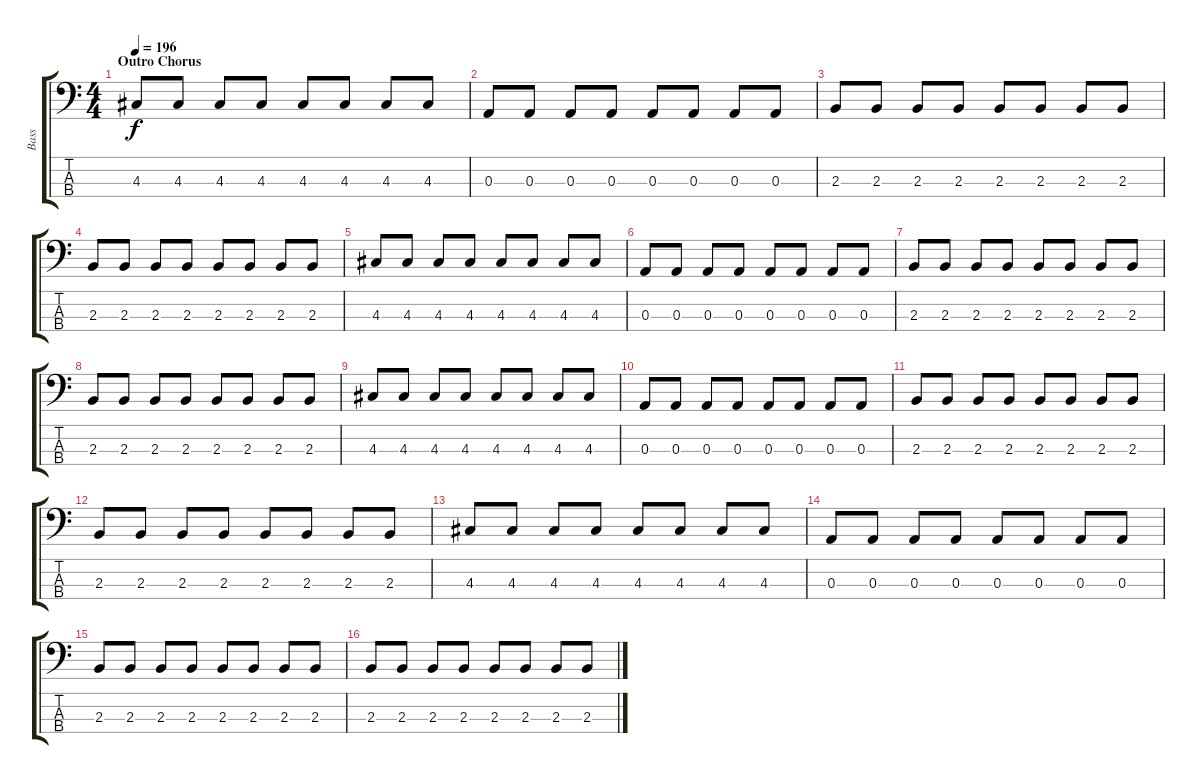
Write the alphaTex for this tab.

\track ("Bass" "Bass") {instrument electricbasspick}
\staff {score tabs}
\tuning (G2 D2 A1 E1) {hide}
\ts (4 4)
\section ("" "Outro Chorus")
\tempo 196
\clef f4
\ks c
4.3.8{dy f} 4.3.8 4.3.8 4.3.8 4.3.8 4.3.8 4.3.8 4.3.8 |
0.3.8 0.3.8 0.3.8 0.3.8 0.3.8 0.3.8 0.3.8 0.3.8 |
2.3.8 2.3.8 2.3.8 2.3.8 2.3.8 2.3.8 2.3.8 2.3.8 |
2.3.8 2.3.8 2.3.8 2.3.8 2.3.8 2.3.8 2.3.8 2.3.8 |
4.3.8 4.3.8 4.3.8 4.3.8 4.3.8 4.3.8 4.3.8 4.3.8 |
0.3.8 0.3.8 0.3.8 0.3.8 0.3.8 0.3.8 0.3.8 0.3.8 |
2.3.8 2.3.8 2.3.8 2.3.8 2.3.8 2.3.8 2.3.8 2.3.8 |
2.3.8 2.3.8 2.3.8 2.3.8 2.3.8 2.3.8 2.3.8 2.3.8 |
4.3.8 4.3.8 4.3.8 4.3.8 4.3.8 4.3.8 4.3.8 4.3.8 |
0.3.8 0.3.8 0.3.8 0.3.8 0.3.8 0.3.8 0.3.8 0.3.8 |
2.3.8 2.3.8 2.3.8 2.3.8 2.3.8 2.3.8 2.3.8 2.3.8 |
2.3.8 2.3.8 2.3.8 2.3.8 2.3.8 2.3.8 2.3.8 2.3.8 |
4.3.8 4.3.8 4.3.8 4.3.8 4.3.8 4.3.8 4.3.8 4.3.8 |
0.3.8 0.3.8 0.3.8 0.3.8 0.3.8 0.3.8 0.3.8 0.3.8 |
2.3.8 2.3.8 2.3.8 2.3.8 2.3.8 2.3.8 2.3.8 2.3.8 |
2.3.8 2.3.8 2.3.8 2.3.8 2.3.8 2.3.8 2.3.8 2.3.8
